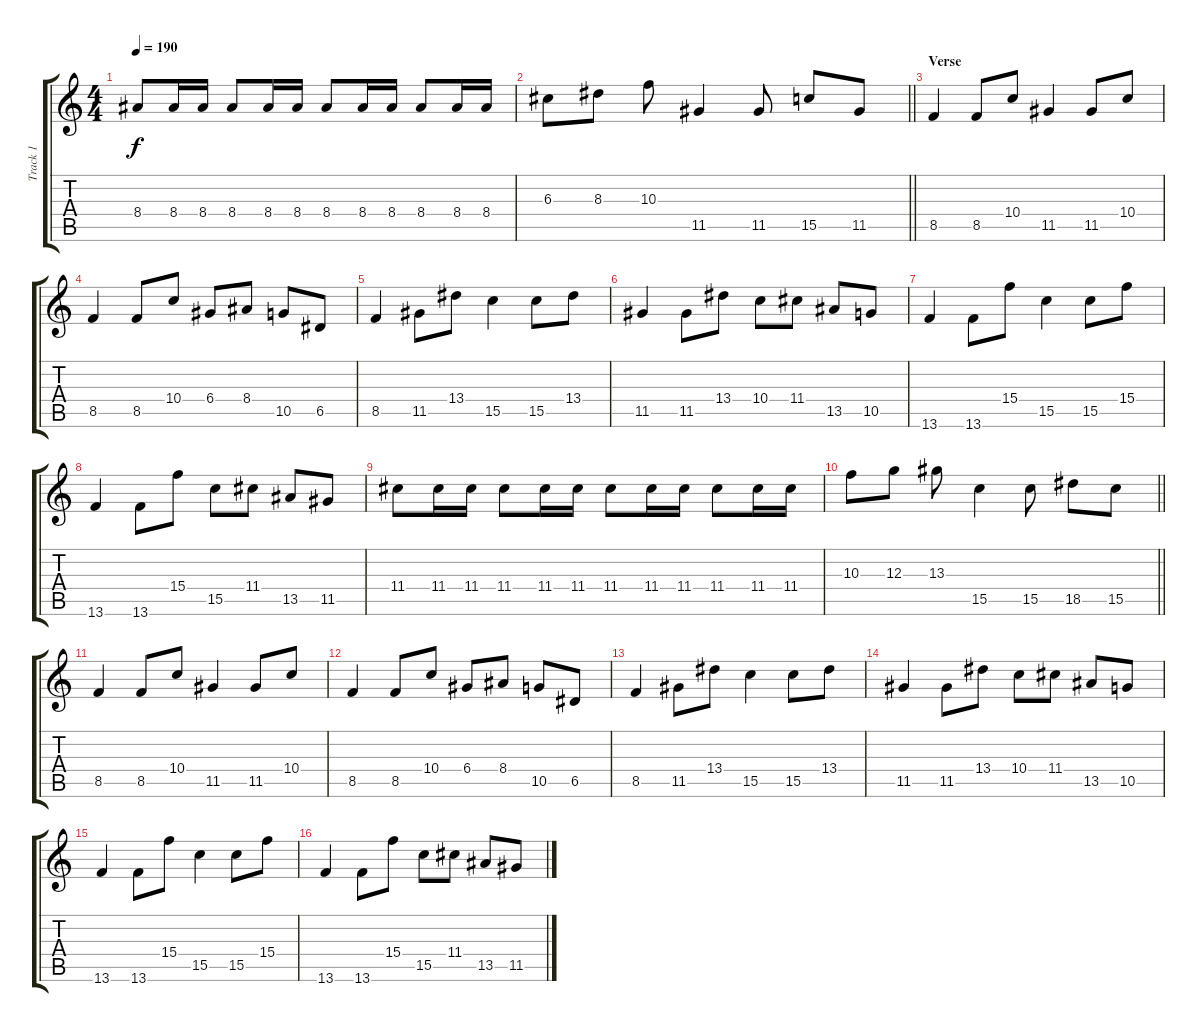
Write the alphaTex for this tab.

\track ("Track 1" "Track 1") {instrument distortionguitar}
\staff {score tabs}
\tuning (E4 B3 G3 D3 A2 E2) {hide}
\ts (4 4)
\tempo 190
\clef g2
\ks c
8.4.8{dy f} 8.4.16 8.4.16 8.4.8 8.4.16 8.4.16 8.4.8 8.4.16 8.4.16 8.4.8 8.4.16 8.4.16 |
\barLineRight lightlight
6.3.8 8.3.8 10.3.8 11.5.4 11.5.8 15.5.8 11.5.8 |
\section ("" "Verse")
8.5.4 8.5.8 10.4.8 11.5.4 11.5.8 10.4.8 |
8.5.4 8.5.8 10.4.8 6.4.8 8.4.8 10.5.8 6.5.8 |
8.5.4 11.5.8 13.4.8 15.5.4 15.5.8 13.4.8 |
11.5.4 11.5.8 13.4.8 10.4.8 11.4.8 13.5.8 10.5.8 |
13.6.4 13.6.8 15.4.8 15.5.4 15.5.8 15.4.8 |
13.6.4 13.6.8 15.4.8 15.5.8 11.4.8 13.5.8 11.5.8 |
11.4.8 11.4.16 11.4.16 11.4.8 11.4.16 11.4.16 11.4.8 11.4.16 11.4.16 11.4.8 11.4.16 11.4.16 |
\barLineRight lightlight
10.3.8 12.3.8 13.3.8 15.5.4 15.5.8 18.5.8 15.5.8 |
8.5.4 8.5.8 10.4.8 11.5.4 11.5.8 10.4.8 |
8.5.4 8.5.8 10.4.8 6.4.8 8.4.8 10.5.8 6.5.8 |
8.5.4 11.5.8 13.4.8 15.5.4 15.5.8 13.4.8 |
11.5.4 11.5.8 13.4.8 10.4.8 11.4.8 13.5.8 10.5.8 |
13.6.4 13.6.8 15.4.8 15.5.4 15.5.8 15.4.8 |
13.6.4 13.6.8 15.4.8 15.5.8 11.4.8 13.5.8 11.5.8
